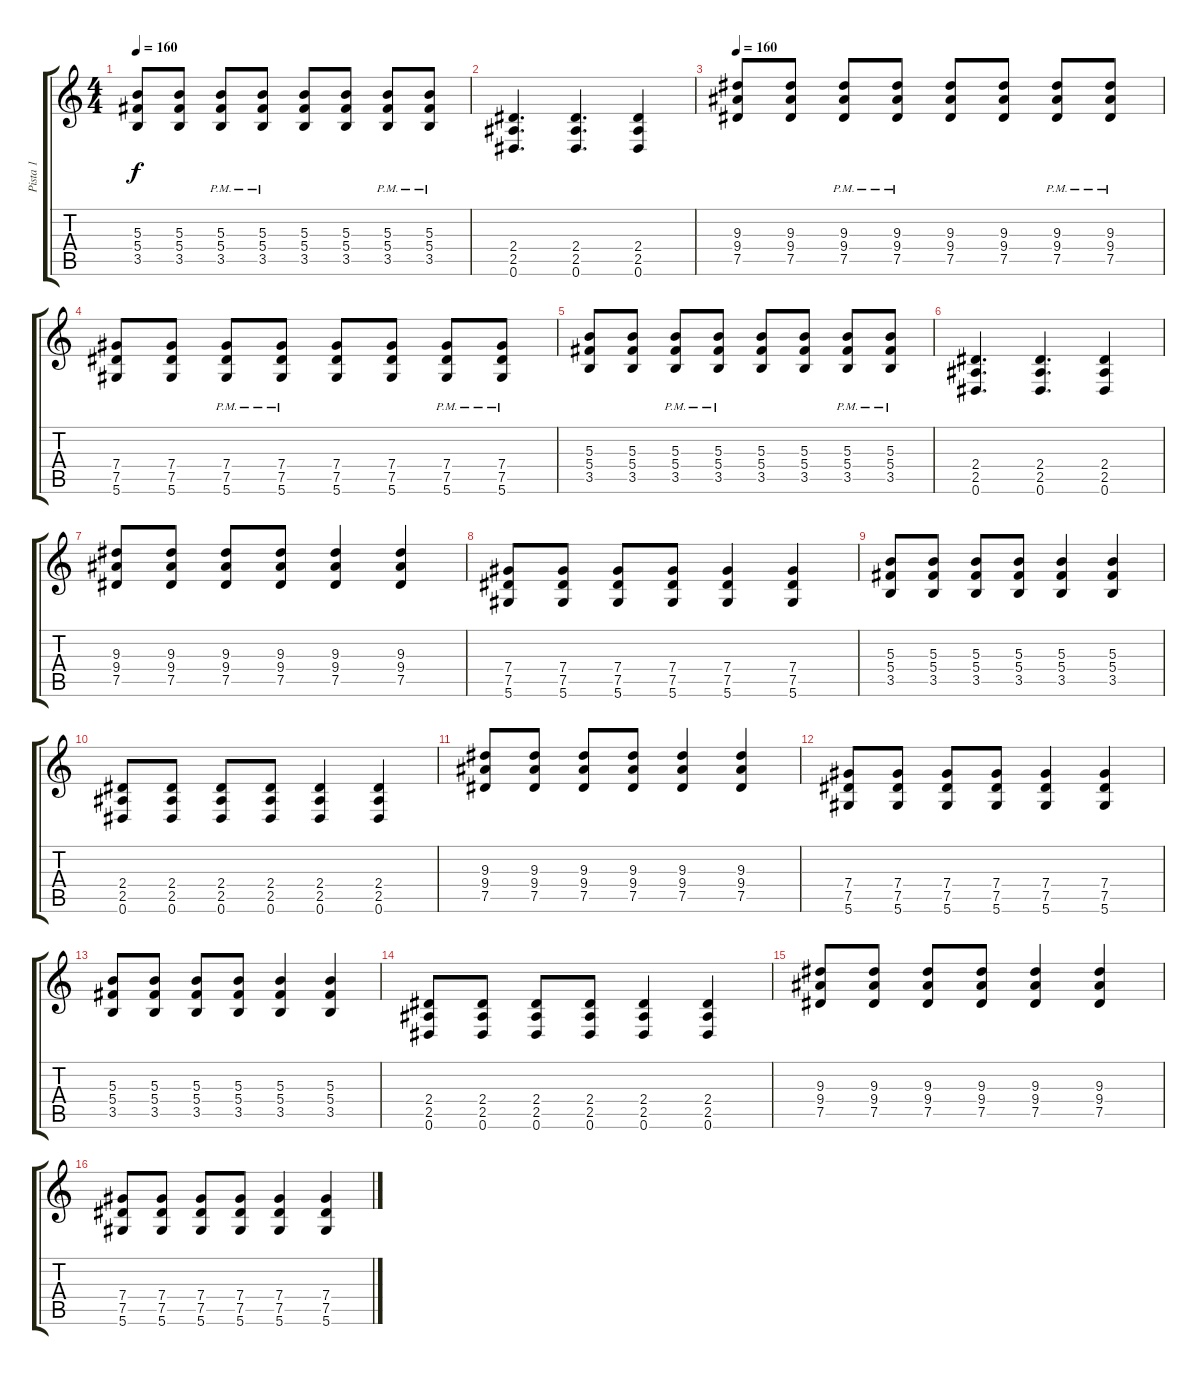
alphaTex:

\track ("Pista 1" "Pista 1") {instrument distortionguitar}
\staff {score tabs}
\tuning (Eb4 Bb3 Gb3 Db3 Ab2 Eb2) {hide}
\ts (4 4)
\tempo 160
\clef g2
\ks c
(5.3 5.4 3.5).8{dy f} (5.3 5.4 3.5).8 (5.3{pm} 5.4{pm} 3.5{pm}).8 (5.3{pm} 5.4{pm} 3.5{pm}).8 (5.3 5.4 3.5).8 (5.3 5.4 3.5).8 (5.3{pm} 5.4{pm} 3.5{pm}).8 (5.3{pm} 5.4{pm} 3.5{pm}).8 |
(2.4 2.5 0.6).4{d} (2.4 2.5 0.6).4{d} (2.4 2.5 0.6).4 |
\tempo 160
(9.3 9.4 7.5).8 (9.3 9.4 7.5).8 (9.3{pm} 9.4{pm} 7.5{pm}).8 (9.3{pm} 9.4{pm} 7.5{pm}).8 (9.3 9.4 7.5).8 (9.3 9.4 7.5).8 (9.3{pm} 9.4{pm} 7.5{pm}).8 (9.3{pm} 9.4{pm} 7.5{pm}).8 |
(7.4 7.5 5.6).8 (7.4 7.5 5.6).8 (7.4{pm} 7.5{pm} 5.6{pm}).8 (7.4{pm} 7.5{pm} 5.6{pm}).8 (7.4 7.5 5.6).8 (7.4 7.5 5.6).8 (7.4{pm} 7.5{pm} 5.6{pm}).8 (7.4{pm} 7.5{pm} 5.6{pm}).8 |
(5.3 5.4 3.5).8 (5.3 5.4 3.5).8 (5.3{pm} 5.4{pm} 3.5{pm}).8 (5.3{pm} 5.4{pm} 3.5{pm}).8 (5.3 5.4 3.5).8 (5.3 5.4 3.5).8 (5.3{pm} 5.4{pm} 3.5{pm}).8 (5.3{pm} 5.4{pm} 3.5{pm}).8 |
(2.4 2.5 0.6).4{d} (2.4 2.5 0.6).4{d} (2.4 2.5 0.6).4 |
(9.3 9.4 7.5).8 (9.3 9.4 7.5).8 (9.3 9.4 7.5).8 (9.3 9.4 7.5).8 (9.3 9.4 7.5).4 (9.3 9.4 7.5).4 |
(7.4 7.5 5.6).8 (7.4 7.5 5.6).8 (7.4 7.5 5.6).8 (7.4 7.5 5.6).8 (7.4 7.5 5.6).4 (7.4 7.5 5.6).4 |
(5.3 5.4 3.5).8 (5.3 5.4 3.5).8 (5.3 5.4 3.5).8 (5.3 5.4 3.5).8 (5.3 5.4 3.5).4 (5.3 5.4 3.5).4 |
(2.4 2.5 0.6).8 (2.4 2.5 0.6).8 (2.4 2.5 0.6).8 (2.4 2.5 0.6).8 (2.4 2.5 0.6).4 (2.4 2.5 0.6).4 |
(9.3 9.4 7.5).8 (9.3 9.4 7.5).8 (9.3 9.4 7.5).8 (9.3 9.4 7.5).8 (9.3 9.4 7.5).4 (9.3 9.4 7.5).4 |
(7.4 7.5 5.6).8 (7.4 7.5 5.6).8 (7.4 7.5 5.6).8 (7.4 7.5 5.6).8 (7.4 7.5 5.6).4 (7.4 7.5 5.6).4 |
(5.3 5.4 3.5).8 (5.3 5.4 3.5).8 (5.3 5.4 3.5).8 (5.3 5.4 3.5).8 (5.3 5.4 3.5).4 (5.3 5.4 3.5).4 |
(2.4 2.5 0.6).8 (2.4 2.5 0.6).8 (2.4 2.5 0.6).8 (2.4 2.5 0.6).8 (2.4 2.5 0.6).4 (2.4 2.5 0.6).4 |
(9.3 9.4 7.5).8 (9.3 9.4 7.5).8 (9.3 9.4 7.5).8 (9.3 9.4 7.5).8 (9.3 9.4 7.5).4 (9.3 9.4 7.5).4 |
(7.4 7.5 5.6).8 (7.4 7.5 5.6).8 (7.4 7.5 5.6).8 (7.4 7.5 5.6).8 (7.4 7.5 5.6).4 (7.4 7.5 5.6).4
